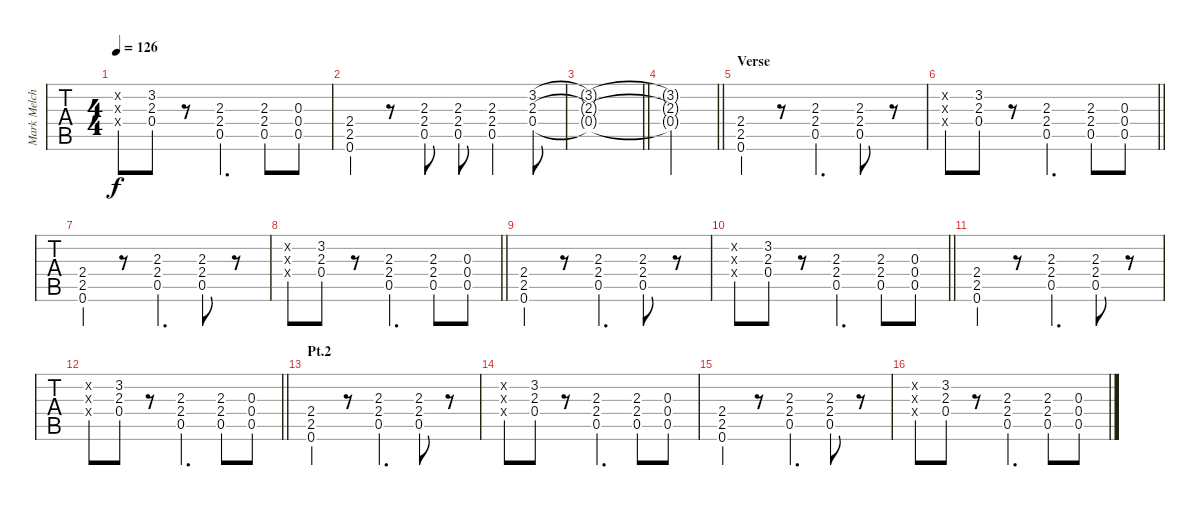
\track ("Mark Melchinore" "Mark Melch") {instrument overdrivenguitar}
\staff {tabs}
\tuning (E4 B3 G3 D3 A2 E2) {hide}
\ts (4 4)
\tempo 126
\clef g2
\ks c
(3.2{x} 2.3{x} 0.4{x}).8{dy f} (3.2 2.3 0.4).8 r.8 (2.3 2.4 0.5).4{d} (2.3 2.4 0.5).8 (0.3 0.4 0.5).8 |
(2.4 2.5 0.6).4 r.8 (2.3 2.4 0.5).8 (2.3 2.4 0.5).8 (2.3 2.4 0.5).4 (3.2 2.3 0.4).8 |
\barLineRight lightlight
(3.2{t} 2.3{t} 0.4{t}).1 |
\barLineRight lightlight
(3.2{t} 2.3{t} 0.4{t}).2 |
\section ("" "Verse")
(2.4 2.5 0.6).4 r.8 (2.3 2.4 0.5).4{d} (2.3 2.4 0.5).8 r.8 |
\barLineRight lightlight
(3.2{x} 2.3{x} 0.4{x}).8 (3.2 2.3 0.4).8 r.8 (2.3 2.4 0.5).4{d} (2.3 2.4 0.5).8 (0.3 0.4 0.5).8 |
(2.4 2.5 0.6).4 r.8 (2.3 2.4 0.5).4{d} (2.3 2.4 0.5).8 r.8 |
\barLineRight lightlight
(3.2{x} 2.3{x} 0.4{x}).8 (3.2 2.3 0.4).8 r.8 (2.3 2.4 0.5).4{d} (2.3 2.4 0.5).8 (0.3 0.4 0.5).8 |
(2.4 2.5 0.6).4 r.8 (2.3 2.4 0.5).4{d} (2.3 2.4 0.5).8 r.8 |
\barLineRight lightlight
(3.2{x} 2.3{x} 0.4{x}).8 (3.2 2.3 0.4).8 r.8 (2.3 2.4 0.5).4{d} (2.3 2.4 0.5).8 (0.3 0.4 0.5).8 |
(2.4 2.5 0.6).4 r.8 (2.3 2.4 0.5).4{d} (2.3 2.4 0.5).8 r.8 |
\barLineRight lightlight
(3.2{x} 2.3{x} 0.4{x}).8 (3.2 2.3 0.4).8 r.8 (2.3 2.4 0.5).4{d} (2.3 2.4 0.5).8 (0.3 0.4 0.5).8 |
\section ("" "Pt.2")
(2.4 2.5 0.6).4 r.8 (2.3 2.4 0.5).4{d} (2.3 2.4 0.5).8 r.8 |
(3.2{x} 2.3{x} 0.4{x}).8 (3.2 2.3 0.4).8 r.8 (2.3 2.4 0.5).4{d} (2.3 2.4 0.5).8 (0.3 0.4 0.5).8 |
(2.4 2.5 0.6).4 r.8 (2.3 2.4 0.5).4{d} (2.3 2.4 0.5).8 r.8 |
(3.2{x} 2.3{x} 0.4{x}).8 (3.2 2.3 0.4).8 r.8 (2.3 2.4 0.5).4{d} (2.3 2.4 0.5).8 (0.3 0.4 0.5).8
